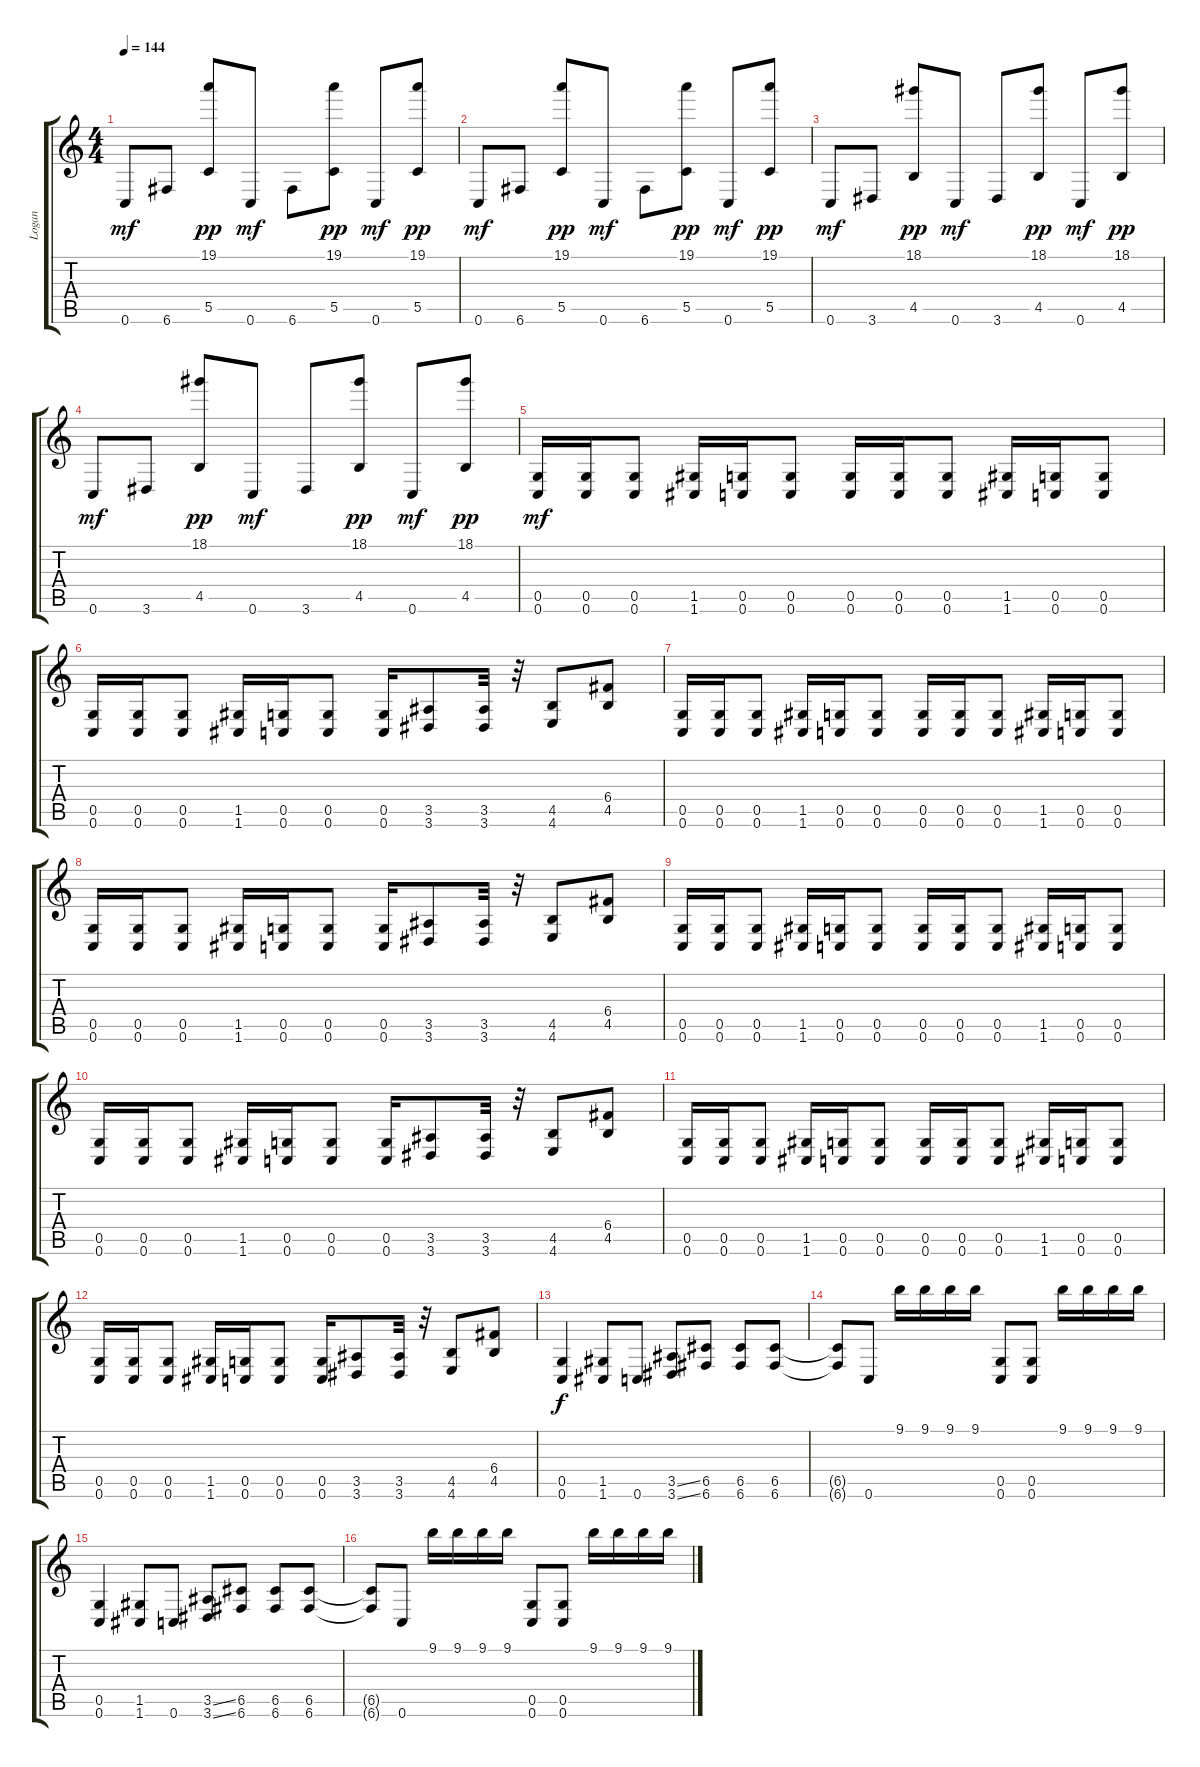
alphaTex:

\track ("Logan" "Logan") {instrument distortionguitar}
\staff {score tabs}
\tuning (D4 A3 F3 C3 G2 C2) {hide}
\ts (4 4)
\tempo 144
\clef g2
\ks c
0.6.8{dy mf} 6.6.8 (19.1 5.5).8{dy pp} 0.6.8{dy mf} 6.6.8 (19.1 5.5).8{dy pp} 0.6.8{dy mf} (19.1 5.5).8{dy pp} |
0.6.8{dy mf} 6.6.8 (19.1 5.5).8{dy pp} 0.6.8{dy mf} 6.6.8 (19.1 5.5).8{dy pp} 0.6.8{dy mf} (19.1 5.5).8{dy pp} |
0.6.8{dy mf} 3.6.8 (18.1 4.5).8{dy pp} 0.6.8{dy mf} 3.6.8 (18.1 4.5).8{dy pp} 0.6.8{dy mf} (18.1 4.5).8{dy pp} |
0.6.8{dy mf} 3.6.8 (18.1 4.5).8{dy pp} 0.6.8{dy mf} 3.6.8 (18.1 4.5).8{dy pp} 0.6.8{dy mf} (18.1 4.5).8{dy pp} |
(0.5 0.6).16{dy mf} (0.5 0.6).16 (0.5 0.6).8 (1.5 1.6).16 (0.5 0.6).16 (0.5 0.6).8 (0.5 0.6).16 (0.5 0.6).16 (0.5 0.6).8 (1.5 1.6).16 (0.5 0.6).16 (0.5 0.6).8 |
(0.5 0.6).16 (0.5 0.6).16 (0.5 0.6).8 (1.5 1.6).16 (0.5 0.6).16 (0.5 0.6).8 (0.5 0.6).16 (3.5 3.6).8 (3.5 3.6).32 r.32 (4.5 4.6).8 (6.4 4.5).8 |
(0.5 0.6).16 (0.5 0.6).16 (0.5 0.6).8 (1.5 1.6).16 (0.5 0.6).16 (0.5 0.6).8 (0.5 0.6).16 (0.5 0.6).16 (0.5 0.6).8 (1.5 1.6).16 (0.5 0.6).16 (0.5 0.6).8 |
(0.5 0.6).16 (0.5 0.6).16 (0.5 0.6).8 (1.5 1.6).16 (0.5 0.6).16 (0.5 0.6).8 (0.5 0.6).16 (3.5 3.6).8 (3.5 3.6).32 r.32 (4.5 4.6).8 (6.4 4.5).8 |
(0.5 0.6).16 (0.5 0.6).16 (0.5 0.6).8 (1.5 1.6).16 (0.5 0.6).16 (0.5 0.6).8 (0.5 0.6).16 (0.5 0.6).16 (0.5 0.6).8 (1.5 1.6).16 (0.5 0.6).16 (0.5 0.6).8 |
(0.5 0.6).16 (0.5 0.6).16 (0.5 0.6).8 (1.5 1.6).16 (0.5 0.6).16 (0.5 0.6).8 (0.5 0.6).16 (3.5 3.6).8 (3.5 3.6).32 r.32 (4.5 4.6).8 (6.4 4.5).8 |
(0.5 0.6).16 (0.5 0.6).16 (0.5 0.6).8 (1.5 1.6).16 (0.5 0.6).16 (0.5 0.6).8 (0.5 0.6).16 (0.5 0.6).16 (0.5 0.6).8 (1.5 1.6).16 (0.5 0.6).16 (0.5 0.6).8 |
(0.5 0.6).16 (0.5 0.6).16 (0.5 0.6).8 (1.5 1.6).16 (0.5 0.6).16 (0.5 0.6).8 (0.5 0.6).16 (3.5 3.6).8 (3.5 3.6).32 r.32 (4.5 4.6).8 (6.4 4.5).8 |
(0.5 0.6).4{dy f} (1.5 1.6).8 0.6.8 (3.5{ss} 3.6{ss}).8 (6.5 6.6).8 (6.5 6.6).8 (6.5 6.6).8 |
(6.5{t} 6.6{t}).8 0.6.8 9.1.16 9.1.16 9.1.16 9.1.16 (0.5 0.6).8 (0.5 0.6).8 9.1.16 9.1.16 9.1.16 9.1.16 |
(0.5 0.6).4 (1.5 1.6).8 0.6.8 (3.5{ss} 3.6{ss}).8 (6.5 6.6).8 (6.5 6.6).8 (6.5 6.6).8 |
(6.5{t} 6.6{t}).8 0.6.8 9.1.16 9.1.16 9.1.16 9.1.16 (0.5 0.6).8 (0.5 0.6).8 9.1.16 9.1.16 9.1.16 9.1.16
